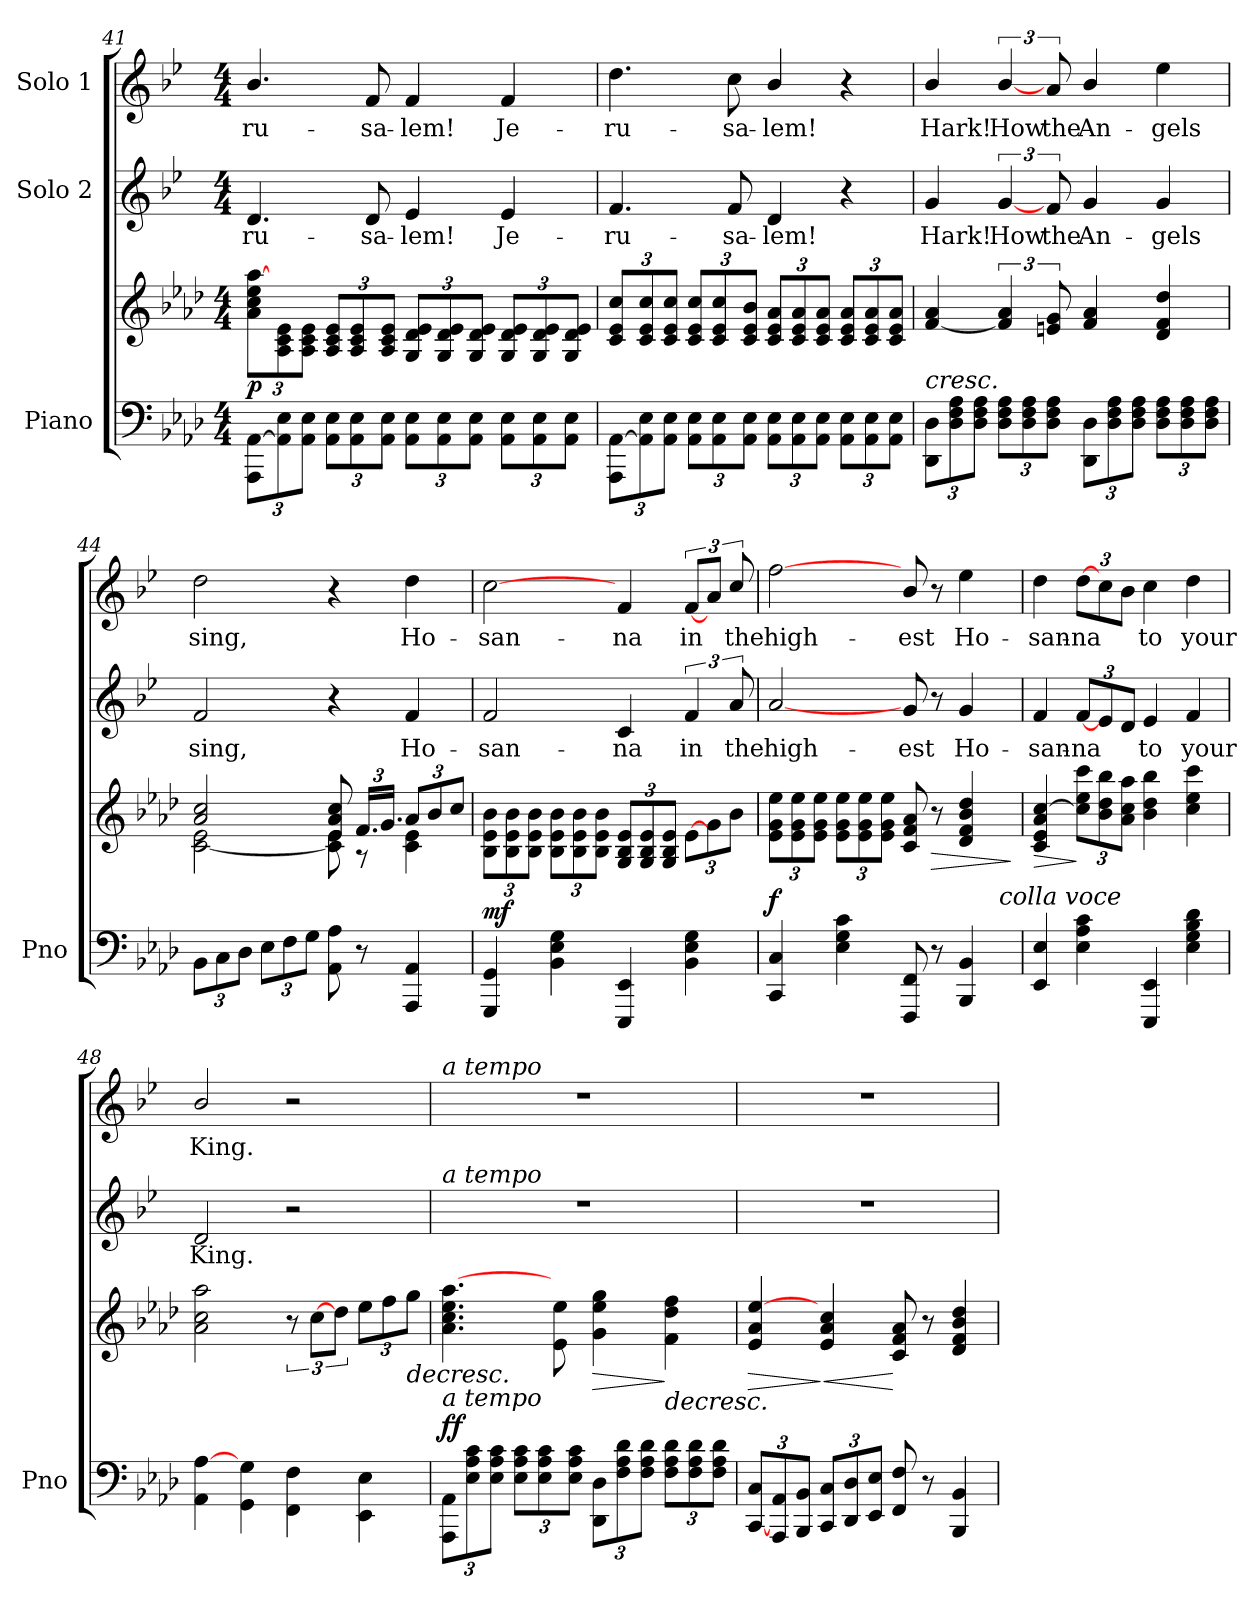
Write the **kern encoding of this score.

**kern	**kern	**dynam	**kern	**text	**kern	**text
*part3	*part3	*part3	*part2	*part2	*part1	*part1
*staff4	*staff3	*staff3/4	*staff2	*staff2	*staff1	*staff1
*I"Piano	*	*	*I"Solo 2	*	*I"Solo 1	*
*I'Pno	*	*	*	*	*	*
*clefF4	*clefG2	*	*clefG2	*	*clefG2	*
*	*	*	*ITrd1c2	*	*ITrd1c2	*
*k[b-e-a-d-]	*k[b-e-a-d-]	*	*k[b-e-a-d-]	*	*k[b-e-a-d-]	*
*A-:	*A-:	*	*A-:	*	*A-:	*
*M4/4	*M4/4	*	*M4/4	*	*M4/4	*
=41	=41	=41	=41	=41	=41	=41
!	!	!LO:DY:a=2	!	!	!	!
12AAA-\ [12AA-\L	12a-\ 12cc\ 12ee-\ [12aa-\L	p	4.c/	-ru-	4.a-/	-ru-
12AA-\] 12E-\	12A-\ 12c\ 12e-\	.	.	.	.	.
12AA-\ 12E-\J	12A-\ 12c\ 12e-\J	.	.	.	.	.
12AA-\ 12E-\L	12A-/ 12c/ 12e-/L	.	.	.	.	.
12AA-\ 12E-\	12A-/ 12c/ 12e-/	.	.	.	.	.
.	.	.	8c/	-sa-	8e-/	-sa-
12AA-\ 12E-\J	12A-/ 12c/ 12e-/J	.	.	.	.	.
12AA-\ 12E-\L	12G/ 12d-/ 12e-/L	.	4d-/	-lem!	4e-/	-lem!
12AA-\ 12E-\	12G/ 12d-/ 12e-/	.	.	.	.	.
12AA-\ 12E-\J	12G/ 12d-/ 12e-/J	.	.	.	.	.
12AA-\ 12E-\L	12G/ 12d-/ 12e-/L	.	4d-/	Je-	4e-/	Je-
12AA-\ 12E-\	12G/ 12d-/ 12e-/	.	.	.	.	.
12AA-\ 12E-\J	12G/ 12d-/ 12e-/J	.	.	.	.	.
=42	=42	=42	=42	=42	=42	=42
12AAA-\ [12AA-\L	12c/ 12e-/ 12cc/L	.	4.e-/	-ru-	4.cc\	-ru-
12AA-\] 12E-\	12c/ 12e-/ 12cc/	.	.	.	.	.
12AA-\ 12E-\J	12c/ 12e-/ 12cc/J	.	.	.	.	.
12AA-\ 12E-\L	12c/ 12e-/ 12cc/L	.	.	.	.	.
12AA-\ 12E-\	12c/ 12e-/ 12cc/	.	.	.	.	.
.	.	.	8e-/	-sa-	8b-\	-sa-
12AA-\ 12E-\J	12c/ 12e-/ 12b-/J	.	.	.	.	.
12AA-\ 12E-\L	12c/ 12e-/ 12a-/L	.	4c/	-lem!	4a-/	-lem!
12AA-\ 12E-\	12c/ 12e-/ 12a-/	.	.	.	.	.
12AA-\ 12E-\J	12c/ 12e-/ 12a-/J	.	.	.	.	.
12AA-\ 12E-\L	12c/ 12e-/ 12a-/L	.	4r	.	4r	.
12AA-\ 12E-\	12c/ 12e-/ 12a-/	.	.	.	.	.
12AA-\ 12E-\J	12c/ 12e-/ 12a-/J	.	.	.	.	.
!!LO:LB:g=z
=43	=43	=43	=43	=43	=43	=43
!LO:TX:a:i:t=cresc.	!	!	!	!	!	!
12DD-\ 12D-\L	[4f/ 4a-/	.	4f/	Hark!	4a-/	Hark!
12D-\ 12F\ 12A-\	.	.	.	.	.	.
12D-\ 12F\ 12A-\J	.	.	.	.	.	.
12D-\ 12F\ 12A-\L	6f/] 6a-/	.	[6f/	How	[6a-/	How
12D-\ 12F\ 12A-\	.	.	.	.	.	.
12D-\ 12F\ 12A-\J	12en/ 12g/	.	12e-/	the	12g/	the
12DD-\ 12D-\L	4f/ 4a-/	.	4f/	An-	4a-/	An-
12D-\ 12F\ 12A-\	.	.	.	.	.	.
12D-\ 12F\ 12A-\J	.	.	.	.	.	.
12D-\ 12F\ 12A-\L	4d-/ 4f/ 4dd-/	.	4f/	-gels	4dd-\	-gels
12D-\ 12F\ 12A-\	.	.	.	.	.	.
12D-\ 12F\ 12A-\J	.	.	.	.	.	.
=44	=44	=44	=44	=44	=44	=44
*	*^	*	*	*	*	*
12BB-\L	2a-/ 2cc/	[<2c\ 2e-\	.	2e-/	sing,	2cc\	sing,
12C\	.	.	.	.	.	.	.
12D-\J	.	.	.	.	.	.	.
12E-\L	.	.	.	.	.	.	.
12F\	.	.	.	.	.	.	.
12G\J	.	.	.	.	.	.	.
8AA-\ 8A-\	8e-/ 8a-/ 8cc/	8c\] 8e-\	.	4r	.	4r	.
8r	24.f/L	8rA	.	.	.	.	.
.	24.g/J	.	.	.	.	.	.
4AAA-/ 4AA-/	12a-/L	4c\ 4e-\	.	4e-/	Ho-	4cc\	Ho-
.	12b-/	.	.	.	.	.	.
.	12cc/J	.	.	.	.	.	.
*	*v	*v	*	*	*	*	*
=45	=45	=45	=45	=45	=45	=45
!	!	!LO:DY:a=2	!	!	!	!
4GGG/ 4GG/	12B-\ 12e-\ 12b-\L	mf	2e-/	-san-	[2b-\	-san-
.	12B-\ 12e-\ 12b-\	.	.	.	.	.
.	12B-\ 12e-\ 12b-\J	.	.	.	.	.
4BB-\ 4E-\ 4G\	12B-\ 12e-\ 12b-\L	.	.	.	.	.
.	12B-\ 12e-\ 12b-\	.	.	.	.	.
.	12B-\ 12e-\ 12b-\J	.	.	.	.	.
4EEE-/ 4EE-/	12G/ 12B-/ 12e-/L	.	4B-/	-na	4e-/	-na
.	12G/ 12B-/ 12e-/	.	.	.	.	.
.	12G/ 12B-/ 12e-/J	.	.	.	.	.
4BB-\ 4E-\ 4G\	[12e-\L	.	6e-/	in	[12e-/L	in
.	12g\	.	.	.	12g/J	.
.	12b-\J	.	12g/	the	12b-/	the
!!LO:PB:g=z
=46	=46	=46	=46	=46	=46	=46
!	!	!LO:DY:a=2	!	!	!	!
*^	*	*	*	*	*	*
4CC/ 4C/	2ryy	12e-\ 12g\ 12ee-\L	f	[2g/	high-	[2ee-\	high-
.	.	12e-\ 12g\ 12ee-\	.	.	.	.	.
.	.	12e-\ 12g\ 12ee-\J	.	.	.	.	.
4E-\ 4G\ 4c\	.	12e-\ 12g\ 12ee-\L	.	.	.	.	.
.	.	12e-\ 12g\ 12ee-\	.	.	.	.	.
.	.	12e-\ 12g\ 12ee-\J	.	.	.	.	.
8FFF/ 8FF/	4ryy	8c/ 8f/ 8a-/	.	8f/	-est	8a-/	-est
!	!	!	!LO:HP:b	!	!	!	!
8r	.	8r	>	8r	.	8r	.
4BBB-/ 4BB-/	8ryy	4d-/ 4f/ 4b-/ 4dd-/	.	4f/	Ho-	4dd-\	Ho-
.	32ryy	.	.	.	.	.	.
!	!LO:TX:a:i:t=colla voce	!	!	!	!	!	!
.	16.ryy	.	.	.	.	.	.
.	.	.	]	.	.	.	.
=47	=47	=47	=47	=47	=47	=47	=47
!	!	!	!LO:HP:b	!	!	!	!
*v	*v	*	*	*	*	*	*
4EE-/ 4E-/	4c/ 4e-/ 4a-/ [4cc/	>	4e-/	-san-	4cc\	-san-
4E-\ 4A-\ 4c\	12cc\] 12ee-\ 12ccc\L	]	[12e-/L	-na	[12cc\L	-na
.	12b-\ 12dd-\ 12bb-\	.	12d-/	.	12b-\	.
.	12a-\ 12cc\ 12aa-\J	.	12c/J	.	12a-\J	.
4EEE-/ 4EE-/	4b-\ 4dd-\ 4bb-\	.	4d-/	to	4b-\	to
4E-\ 4G\ 4B-\ 4d-\	4cc\ 4ee-\ 4ccc\	.	4e-/	your	4cc\	your
=48	=48	=48	=48	=48	=48	=48
4AA-\ [4A-\	2a-\ 2cc\ 2aa-\	.	2c/	King.	2a-/	King.
4GG\ 4G\	.	]	.	.	.	.
4FF\ 4F\	12r	.	2r	.	2r	.
.	[12cc\L	.	.	.	.	.
.	12dd-\J	.	.	.	.	.
4EE-\ 4E-\	12ee-\L	.	.	.	.	.
.	12ff\	.	.	.	.	.
!	!	!LO:HP:b	!	!	!	!
.	12gg\J	>	.	.	.	.
!!LO:LB:g=z
=49	=49	=49	=49	=49	=49	=49
!	!	!	!	!	!LO:TX:a:i:t=a tempo	!
!	!	!	!LO:TX:a:i:t=a tempo	!	!	!
!LO:TX:a:i:t=a tempo	!	!	!	!	!	!
!	!	!LO:DY:a=2	!	!	!	!
12AAA-\ 12AA-\L	4.a-\ 4.cc\ 4.ee-\ [4.aa-\	ff	1r	.	1r	.
12E-\ 12A-\ 12c\	.	]	.	.	.	.
12E-\ 12A-\ 12c\J	.	.	.	.	.	.
12E-\ 12A-\ 12c\L	.	.	.	.	.	.
12E-\ 12A-\ 12c\	.	.	.	.	.	.
.	8e-\ 8ee-\	.	.	.	.	.
12E-\ 12A-\ 12c\J	.	.	.	.	.	.
!	!	!LO:HP:b	!	!	!	!
12DD-\ 12D-\L	4g\ 4ee-\ 4gg\	>	.	.	.	.
12F\ 12A-\ 12d-\	.	.	.	.	.	.
12F\ 12A-\ 12d-\J	.	.	.	.	.	.
!	!	!LO:HP:n=1:b	!	!	!	!
12F\ 12A-\ 12d-\L	4f\ 4dd-\ 4ff\	] >	.	.	.	.
12F\ 12A-\ 12d-\	.	.	.	.	.	.
12F\ 12A-\ 12d-\J	.	.	.	.	.	.
=50	=50	=50	=50	=50	=50	=50
!	!	!LO:HP:b	!	!	!	!
[12CC/ 12C/L	4e-/ 4a-/ [4ee-/	>	1r	.	1r	.
12AAA-/ 12AA-/	.	.	.	.	.	.
12BBB-/ 12BB-/J	.	.	.	.	.	.
!	!	!LO:HP:n=1:b	!	!	!	!
12CC/ 12C/L	4e-/ 4a-/ 4cc/	] <	.	.	.	.
12DD-/ 12D-/	.	.	.	.	.	.
12EE-/ 12E-/J	.	.	.	.	.	.
8FF/ 8F/	8c/ 8f/ 8a-/	[	.	.	.	.
8r	8r	.	.	.	.	.
4BBB-/ 4BB-/	4d-/ 4f/ 4b-/ 4dd-/	.	.	.	.	.
=	=	=	=	=	=	=
*-	*-	*-	*-	*-	*-	*-
